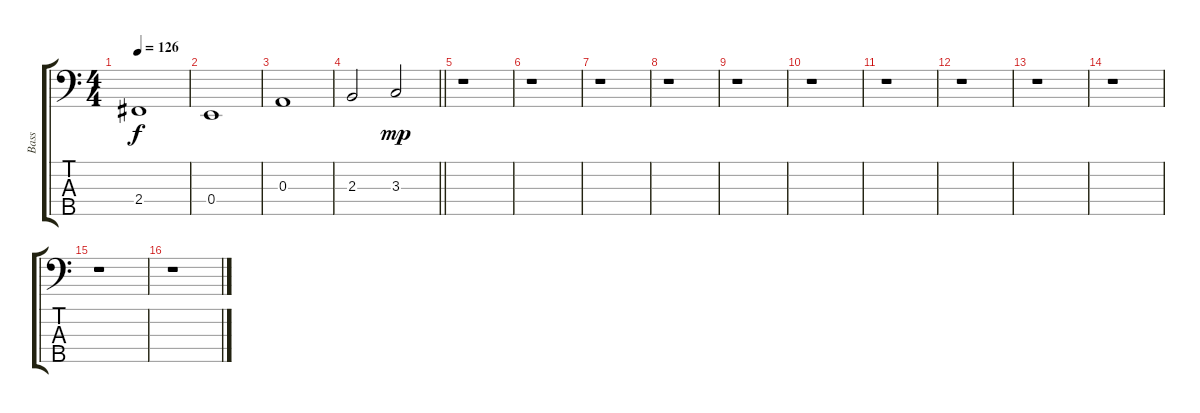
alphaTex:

\track ("Bass" "Bass") {instrument electricbasspick}
\staff {score tabs}
\tuning (G2 D2 A1 E1 B0) {hide}
\ts (4 4)
\tempo 126
\clef f4
\ks c
2.4.1{dy f} |
0.4.1 |
0.3.1 |
\barLineRight lightlight
2.3.2 3.3.2{dy mp} |
r.1 |
r.1 |
r.1 |
r.1 |
r.1 |
r.1 |
r.1 |
r.1 |
r.1 |
r.1 |
r.1 |
r.1
